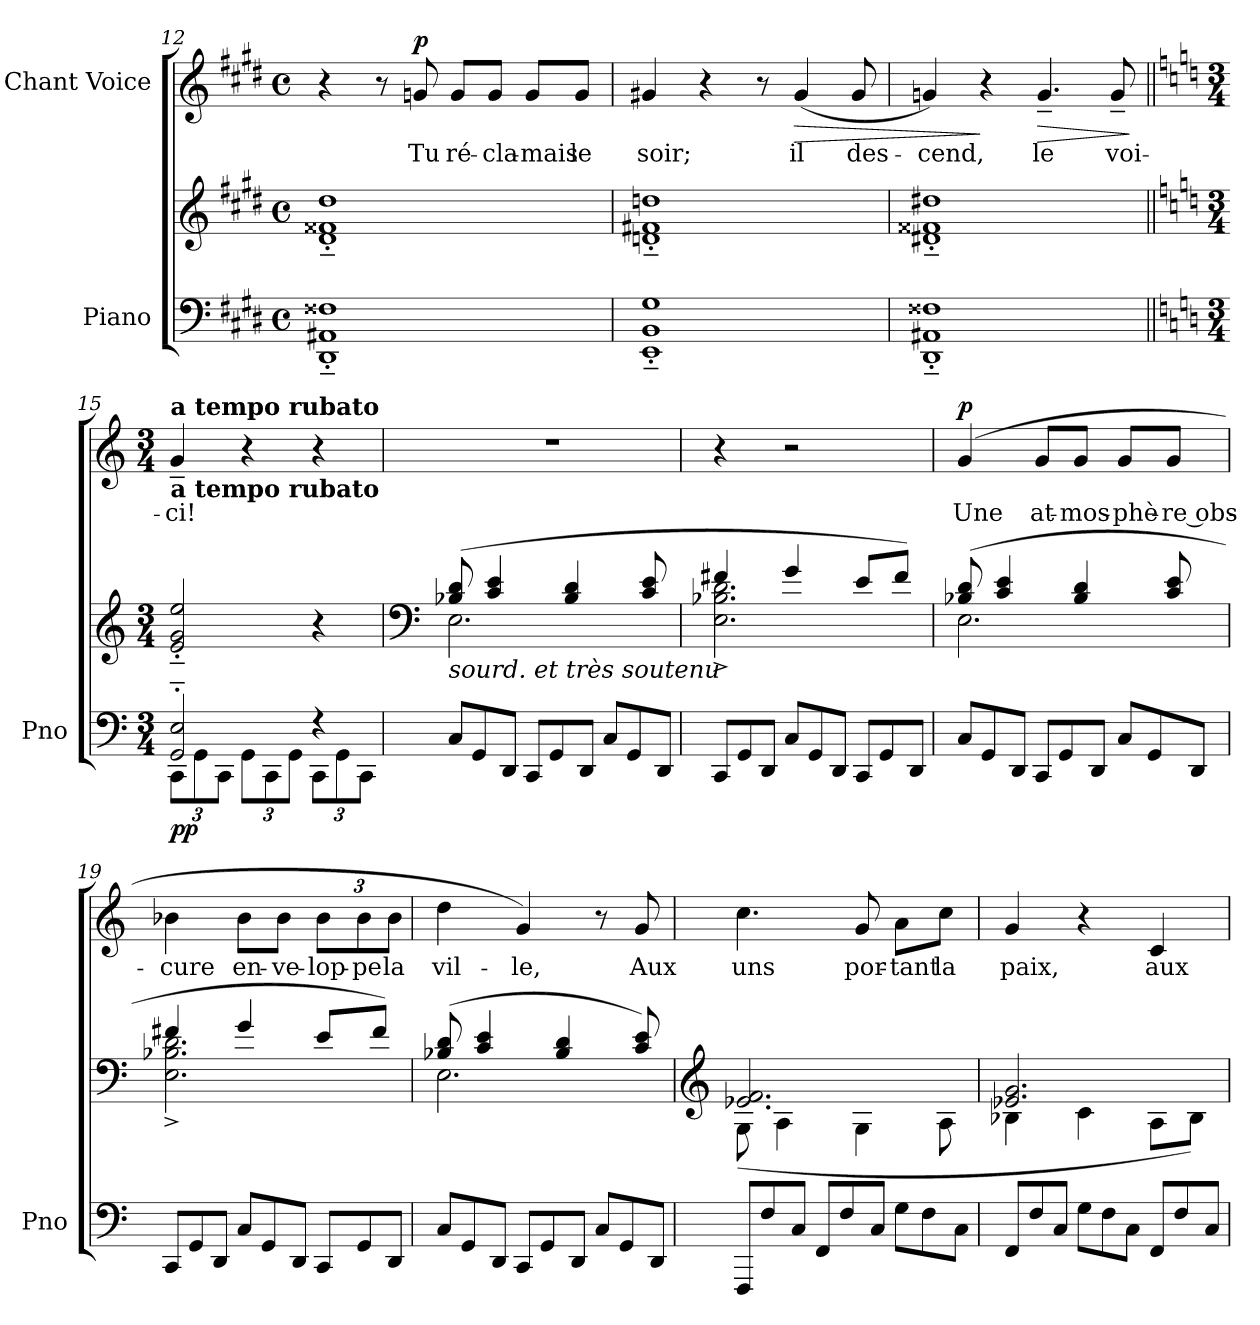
**kern	**kern	**dynam	**kern	**text	**dynam
*part2	*part2	*part2	*part1	*part1	*part1
*staff3	*staff2	*staff2/3	*staff1	*staff1	*staff1
*I"Piano	*	*	*I"Chant Voice	*	*
*I'Pno	*	*	*	*	*
*clefF4	*clefG2	*	*clefG2	*	*
*k[f#c#g#d#]	*k[f#c#g#d#]	*	*k[f#c#g#d#]	*	*
*M4/4	*M4/4	*	*M4/4	*	*
*met(c)	*met(c)	*	*met(c)	*	*
=12	=12	=12	=12	=12	=12
1DD#'~ 1AA#X'~ 1F##X'~	1d#'~ 1f##X'~ 1dd#'~	.	4r	.	.
.	.	.	8r	.	.
!	!	!	!	!LO:LY:b	!LO:DY:b
.	.	.	8gn/	Tu	p
!	!	!	!	!LO:LY:b	!
.	.	.	8g/L	ré-	.
!	!	!	!	!LO:LY:b	!
.	.	.	8g/J	-cla-	.
!	!	!	!	!LO:LY:b	!
.	.	.	8g/L	-mais	.
!	!	!	!	!LO:LY:b	!
.	.	.	8g/J	le	.
=13	=13	=13	=13	=13	=13
!	!	!	!	!LO:LY:b	!
1EE'~ 1BB'~ 1G#'~	1dn'~ 1f#X'~ 1ddn'~	.	4g#X/	soir;	.
.	.	.	4r	.	.
.	.	.	8r	.	.
!	!	!	!	!LO:LY:b	!LO:HP:b
.	.	.	(4g#/	il	>
!	!	!	!	!LO:LY:b	!
.	.	.	8g#/	des-	.
=14	=14	=14	=14	=14	=14
!	!	!	!	!LO:LY:b	!
1DD#'~ 1AA#X'~ 1F##X'~	1d#X'~ 1f##X'~ 1dd#X'~	.	4gn/)	-cend,	.
.	.	.	4r	.	]
!	!	!	!	!LO:LY:b	!LO:HP:b
.	.	.	4.g~>/	le	>
!	!	!	!	!LO:LY:b	!
.	.	.	8g~>/	voi-	.
.	.	.	.	.	]
!!LO:PB:g=z
=15||	=15||	=15||	=15||	=15||	=15||
*k[]	*k[]	*	*k[]	*	*
*M3/4	*M3/4	*	*M3/4	*	*
*^	*	*	*	*	*
*	*Xbrackettup	*	*	*	*	*
!	!	!	!	!LO:TX:b:B:t=a tempo rubato	!	!
!	!	!	!	!LO:TX:a:B:t=a tempo rubato	!	!
!	!	!	!LO:DY:b=2	!	!LO:LY:b	!
2GG/'~ 2E/'~	12CC\L	2e/'~ 2g/'~ 2ee/'~	pp	4g~>/	-ci!	.
.	12GG\	.	.	.	.	.
.	12CC\J	.	.	.	.	.
.	12GG\L	.	.	4r	.	.
.	12CC\	.	.	.	.	.
.	12GG\J	.	.	.	.	.
4r	12CC\L	4r	.	4r	.	.
.	12GG\	.	.	.	.	.
.	12CC\J	.	.	.	.	.
*v	*v	*	*	*	*	*
=16	=16	=16	=16	=16	=16
*	*clefF4	*	*	*	*
*Xtuplet	*	*	*	*	*
*^	*^	*	*	*	*
!	!	!LO:TX:b:i:t=sourd. et très soutenu	!	!	!	!	!
*v	*v	*	*	*	*	*	*
12C/L	(8B-X/ 8d/	2.E\	.	2.r	.	.
12GG/	.	.	.	.	.	.
.	4c/ 4e/	.	.	.	.	.
!	!	!	!LO:DY:b=2	!	!	!
!	!	!	!LO:DY:n=1:b=2	!	!	!
12DD/J	.	.	other-dynamics pp	.	.	.
12CC/L	.	.	.	.	.	.
12GG/	.	.	.	.	.	.
.	4B-/ 4d/	.	.	.	.	.
12DD/J	.	.	.	.	.	.
12C/L	.	.	.	.	.	.
12GG/	.	.	.	.	.	.
.	8c/ 8e/	.	.	.	.	.
12DD/J	.	.	.	.	.	.
=17	=17	=17	=17	=17	=17	=17
12CC/L	4f#X/	2.E\^ 2.B-X\^ 2.d\^	.	4r	.	.
12GG/	.	.	.	.	.	.
12DD/J	.	.	.	.	.	.
12C/L	4g/	.	.	2r	.	.
12GG/	.	.	.	.	.	.
12DD/J	.	.	.	.	.	.
12CC/L	8e/L	.	.	.	.	.
12GG/	.	.	.	.	.	.
.	8f#/J)	.	.	.	.	.
12DD/J	.	.	.	.	.	.
!!LO:LB:g=z
=18	=18	=18	=18	=18	=18	=18
!	!	!	!	!	!LO:LY:b	!LO:DY:b
12C/L	(8B-X/ 8d/	2.E\	.	(4g/	Une	p
12GG/	.	.	.	.	.	.
.	4c/ 4e/	.	.	.	.	.
12DD/J	.	.	.	.	.	.
!	!	!	!	!	!LO:LY:b	!
12CC/L	.	.	.	8g/L	at-	.
12GG/	.	.	.	.	.	.
!	!	!	!	!	!LO:LY:b	!
.	4B-/ 4d/	.	.	8g/J	-mos-	.
12DD/J	.	.	.	.	.	.
!	!	!	!	!	!LO:LY:b	!
12C/L	.	.	.	8g/L	-phè-	.
12GG/	.	.	.	.	.	.
!	!	!	!	!	!LO:LY:b	!
.	8c/ 8e/	.	.	8g/J	-re obs-	.
12DD/J	.	.	.	.	.	.
!!LO:LB:g=z
=19	=19	=19	=19	=19	=19	=19
!	!	!	!	!	!LO:LY:b	!
12CC/L	4f#X/	2.E\^ 2.B-X\^ 2.d\^	.	4b-X\	-cure	.
12GG/	.	.	.	.	.	.
12DD/J	.	.	.	.	.	.
!	!	!	!	!	!LO:LY:b	!
12C/L	4g/	.	.	8b-\L	en-	.
12GG/	.	.	.	.	.	.
!	!	!	!	!	!LO:LY:b	!
.	.	.	.	8b-\J	-ve-	.
12DD/J	.	.	.	.	.	.
*	*	*	*	*Xbrackettup	*	*
!	!	!	!	!	!LO:LY:b	!
12CC/L	8e/L	.	.	12b-\L	-lop-	.
!	!	!	!	!	!LO:LY:b	!
12GG/	.	.	.	12b-\	-pe	.
.	8f#/J)	.	.	.	.	.
!	!	!	!	!	!LO:LY:b	!
12DD/J	.	.	.	12b-\J	la	.
=20	=20	=20	=20	=20	=20	=20
!	!	!	!	!	!LO:LY:b	!
12C/L	(8B-X/ 8d/	2.E\	.	4dd\	vil-	.
12GG/	.	.	.	.	.	.
.	4c/ 4e/	.	.	.	.	.
12DD/J	.	.	.	.	.	.
!	!	!	!	!	!LO:LY:b	!
12CC/L	.	.	.	4g/)	-le,	.
12GG/	.	.	.	.	.	.
.	4B-/ 4d/	.	.	.	.	.
12DD/J	.	.	.	.	.	.
12C/L	.	.	.	8r	.	.
12GG/	.	.	.	.	.	.
!	!	!	!	!	!LO:LY:b	!
.	8c/ 8e/)	.	.	8g/	Aux	.
12DD/J	.	.	.	.	.	.
=21	=21	=21	=21	=21	=21	=21
*	*clefG2	*	*	*	*	*
!	!	!	!	!	!LO:LY:b	!
12FFF/L	2.e-X/ 2.f/	(8G\	.	4.cc\	uns	.
12F/	.	.	.	.	.	.
.	.	4A\	.	.	.	.
12C/J	.	.	.	.	.	.
12FF/L	.	.	.	.	.	.
12F/	.	.	.	.	.	.
!	!	!	!	!	!LO:LY:b	!
.	.	4G\	.	8g/	por-	.
12C/J	.	.	.	.	.	.
!	!	!	!	!	!LO:LY:b	!
12G\L	.	.	.	8a\L	-tant	.
12F\	.	.	.	.	.	.
!	!	!	!	!	!LO:LY:b	!
.	.	8A\	.	8cc\J	la	.
12C\J	.	.	.	.	.	.
!!LO:PB:g=z
=22	=22	=22	=22	=22	=22	=22
!	!	!	!	!	!LO:LY:b	!
12FF/L	2.e-X/ 2.g/	4B-X\	.	4g/	paix,	.
12F/	.	.	.	.	.	.
12C/J	.	.	.	.	.	.
12G\L	.	4c\	.	4r	.	.
12F\	.	.	.	.	.	.
12C\J	.	.	.	.	.	.
!	!	!	!	!	!LO:LY:b	!
12FF/L	.	8A\L	.	4c/	aux	.
12F/	.	.	.	.	.	.
.	.	8B-\J)	.	.	.	.
12C/J	.	.	.	.	.	.
*	*v	*v	*	*	*	*
=	=	=	=	=	=
*-	*-	*-	*-	*-	*-
